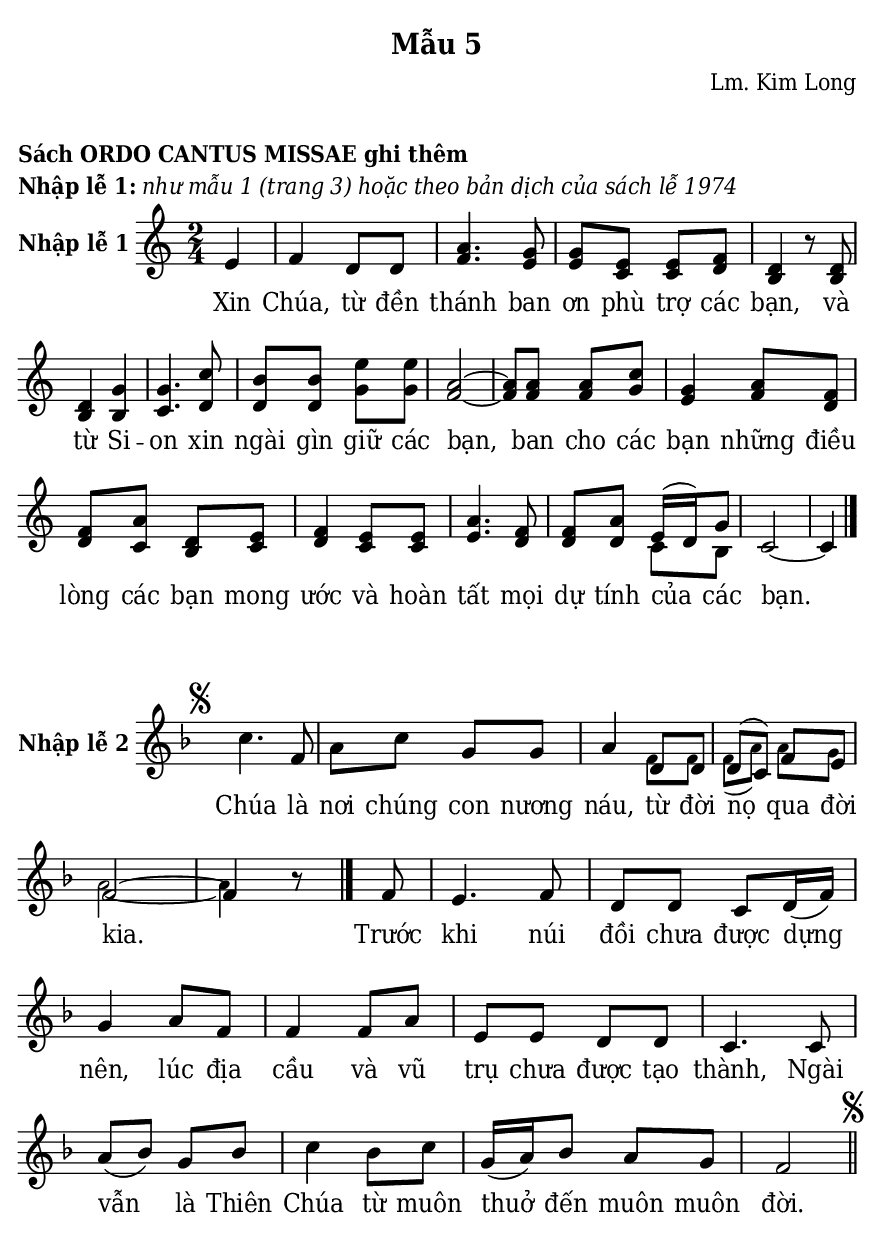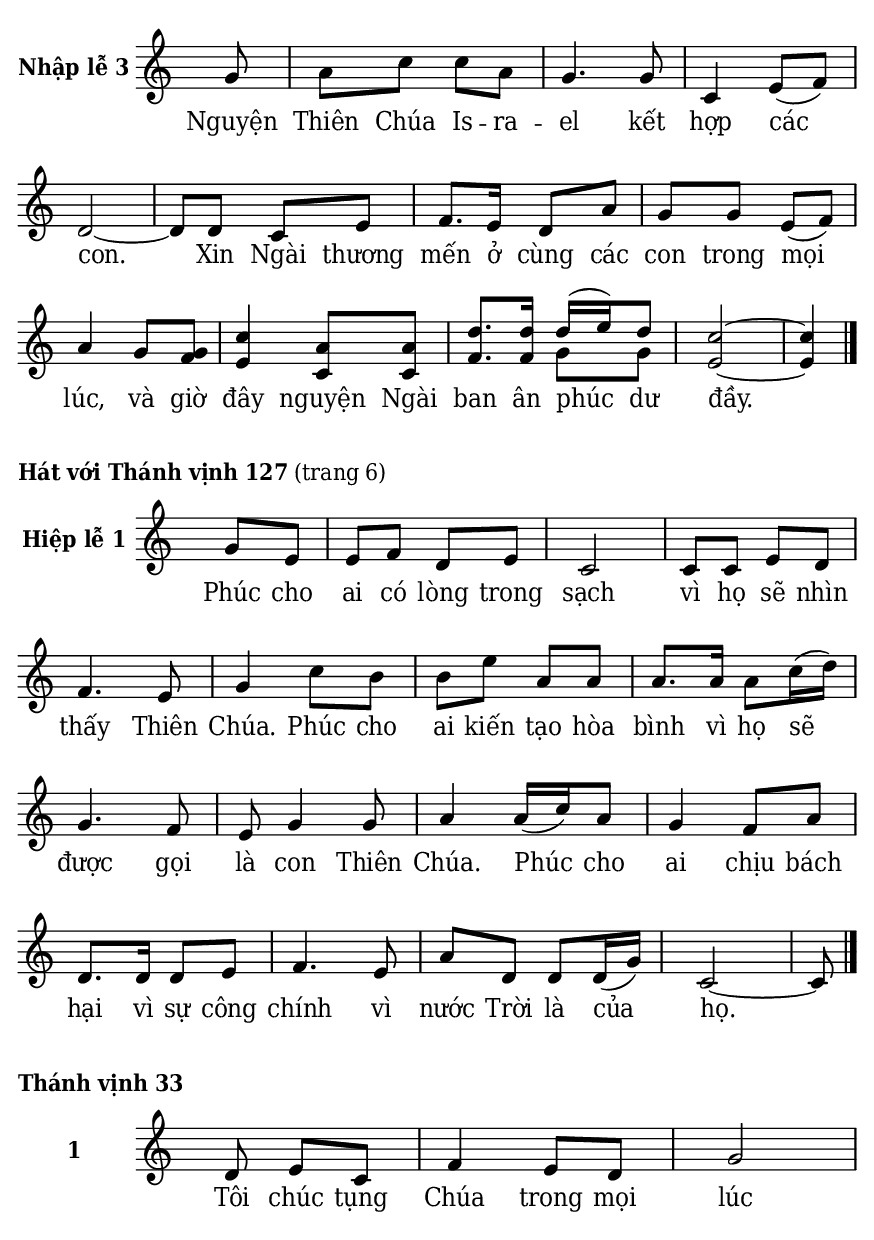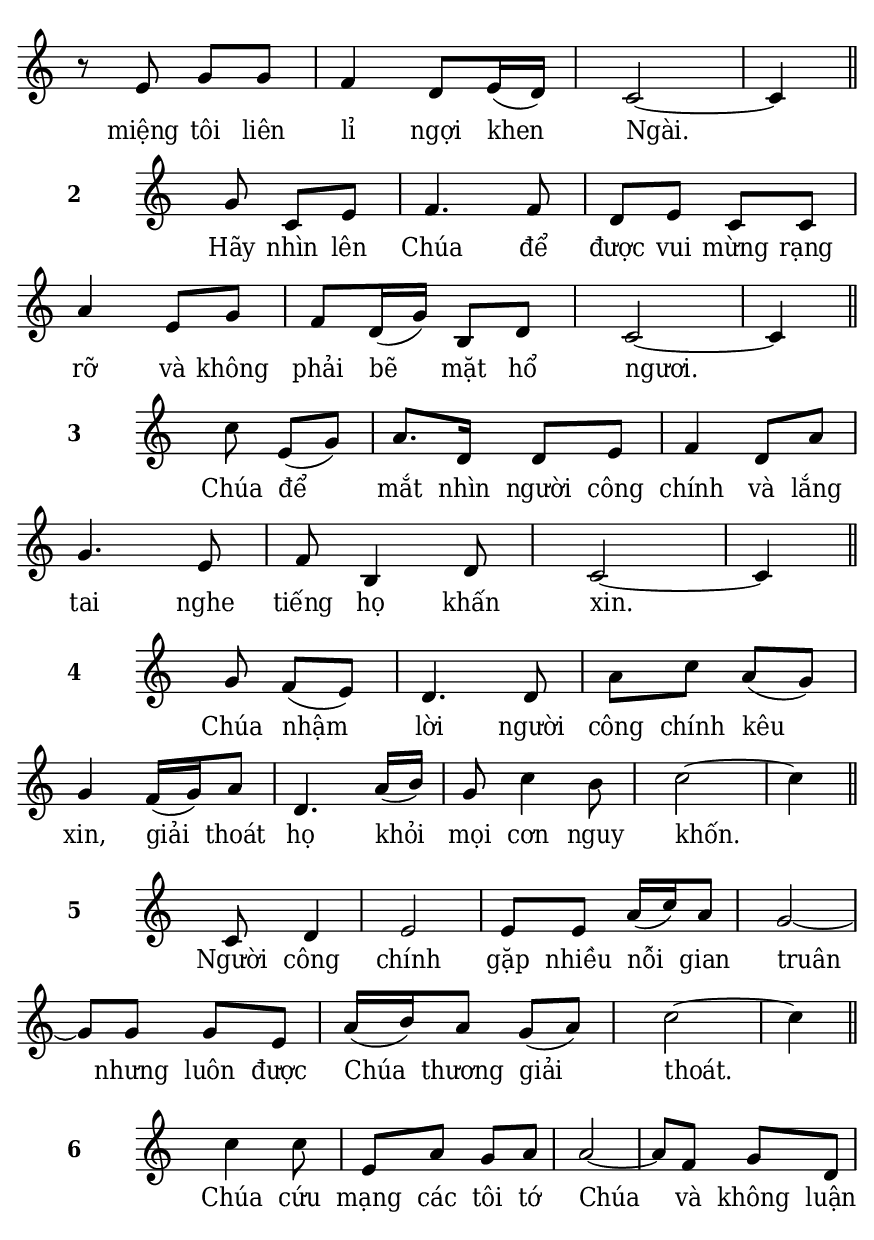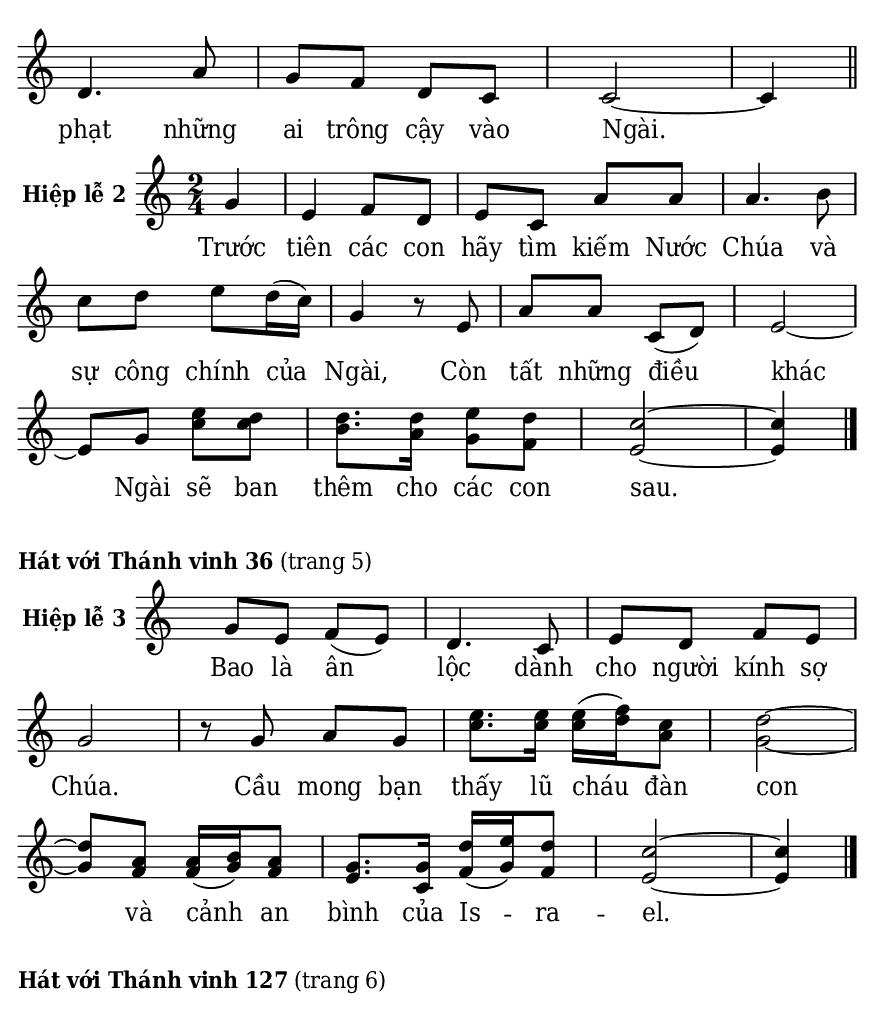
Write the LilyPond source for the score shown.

% Cài đặt chung
\version "2.22.1"
\include "english.ly"

\header {
  subtitle = \markup { \fontsize #1 "Mẫu 5" }
  composer = "Lm. Kim Long"
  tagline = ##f
}

% mã nguồn cho những chức năng chưa hỗ trợ trong phiên bản lilypond hiện tại
% cung cấp bởi cộng đồng lilypond khi gửi email đến lilypond-user@gnu.org
% Đổi kích thước nốt cho bè phụ
notBePhu =
#(define-music-function (font-size music) (number? ly:music?)
   (for-some-music
     (lambda (m)
       (if (music-is-of-type? m 'rhythmic-event)
           (begin
             (set! (ly:music-property m 'tweaks)
                   (cons `(font-size . ,font-size)
                         (ly:music-property m 'tweaks)))
             #t)
           #f))
     music)
   music)
% kết thúc mã nguồn

% Nhạc
nhacMauMot = \relative c' {
  \key c \major
  \time 2/4
  \partial 4 e4 |
  f d8 d |
  <<
    {
      a'4. g8 |
      g e e f |
      d4 r8 d |
      d4 g |
      g4. c8 |
      b b e e |
      a,2 ~ |
      a8 a a c |
      g4 a8 f |
      f a d, e |
      f4 e8 e |
      a4. f8 |
      f a
    }
    {
      f4. e8 |
      e c c d |
      b4 r8 b |
      b4 b |
      c4. d8 |
      d d g g |
      f2 ~ |
      f8 f f g |
      e4 f8 d |
      d c b c |
      d4 c8 c |
      e4. d8 |
      d d
    }
  >>
  <<
    {
      \voiceOne
      e16 (d) g8
    }
    \new Voice = "splitpart" {
      \voiceTwo
      c,8 b
    }
  >>
  \oneVoice
  c2 ~ |
  c4 \bar "|."
}

nhacMauHai = \relative c'' {
  \key f \major
  \time 2/4
  \once \override Score.RehearsalMark.font-size = #0.1
  \mark \markup { \musicglyph #"scripts.segno" }
  c4. f,8 |
  a c g g |
  a4
  <<
    {
      \voiceOne
      d,8 d |
      d (c) f e |
      f2 ~ |
      f4
    }
    \new Voice = "splitpart" \notBePhu -2 {
      \voiceTwo
      f8 f |
      f (a) a g
      a2 ~ |
      a4
    }
  >>
  \oneVoice
  r8 \bar "|."
  
  f8 |
  e4. f8 |
  d d c d16 (f) |
  g4 a8 f |
  f4 f8 a |
  e e d d |
  c4. c8 |
  a' (bf) g bf |
  c4 bf8 c |
  g16 (a) bf8 a g |
  f2 \bar "||"
  \once \override Score.RehearsalMark.font-size = #0.1
  \mark \markup { \musicglyph #"scripts.segno" }
}

nhacMauBa = \relative c'' {
  \key c \major
  \time 2/4
  \partial 8 g8 |
  a c c a |
  g4. g8|
  c,4 e8 (f) |
  d2 ~ |
  d8 d c e |
  f8. e16 d8 a' |
  g g e (f) |
  a4 g8
  <<
    {
      g8 |
      c4 a8 a |
      d8. d16
    }
    {
      f,8 |
      e4 c8 c |
      f8. f16
    }
  >>
  <<
    {
      \voiceOne
      d'16 (e) d8 |
    }
    \new Voice = "splitpart" {
      \voiceTwo
      g,8 g
    }
  >>
  \oneVoice
  <c e,>2 ~ |
  <c e,>4 \bar "|."
}

nhacMauBon = \relative c'' {
  \key c \major
  \time 2/4
  \partial 4 g8 e |
  e f d e |
  c2 |
  c8 c e d |
  f4. e8 |
  g4 c8 b |
  b e a, a |
  a8. a16 a8 c16 (d) |
  g,4. f8 |
  e g4 g8 |
  a4 a16 (c) a8 |
  g4 f8 a |
  d,8. d16 d8 e |
  f4. e8 |
  a d, d d16 (g) |
  c,2 ~ |
  c8 \bar "|."
}

nhacMauNam = \relative c' {
  \key c \major
  \time 2/4
  \partial 4. d8 e c |
  f4 e8 d |
  g2 |
  r8 e g g |
  f4 d8 e16 (d) |
  c2 ~ |
  c4 \bar "||"
}

nhacMauSau = \relative c'' {
  \key c \major
  \time 2/4
  \partial 4. g8 c, e |
  f4. f8 |
  d e c c |
  a'4 e8 g |
  f d16 (g) b,8 d |
  c2 ~ |
  c4 \bar "||"
}

nhacMauBay = \relative c'' {
  \key c \major
  \time 2/4
  \partial 4. c8 e, (g) |
  a8. d,16 d8 e |
  f4 d8 a' |
  g4. e8 |
  f b,4 d8 |
  c2 ~ |
  c4 \bar "||"
}

nhacMauTam = \relative c'' {
  \key c \major
  \time 2/4
  \partial 4. g8 f (e) |
  d4. d8 |
  a' c a (g) |
  g4 f16 (g) a8 |
  d,4. a'16 (b) |
  g8 c4 b8 |
  c2 ~ |
  c4 \bar "||"
}

nhacMauChin = \relative c' {
  \key c \major
  \time 2/4
  \partial 4. c8 d4 |
  e2 |
  e8 e a16 (c) a8 |
  g2 ~ |
  g8 g g e |
  a16 (b) a8 g (a) |
  c2 ~ |
  c4 \bar "||"
}

nhacMauMuoi = \relative c'' {
  \key c \major
  \time 2/4
  \partial 4. c4 c8 |
  e, a g a |
  a2 ~ |
  a8 f g d |
  d4. a'8 |
  g f d c |
  c2 ~ |
  c4 \bar "||"
}

nhacMauMuoiMot = \relative c'' {
  \key c \major
  \time 2/4
  \partial 4 g4 |
  e f8 d |
  e c a' a |
  a4. b8 |
  c d e d16 (c) |
  g4 r8 e |
  a a c, (d) |
  e2 ~ |
  e8 g
  <<
    {
      e'8 d |
      d8. d16 e8 d |
      c2 ~ |
      c4 \bar "|."
    }
    {
      c8 c |
      b8. a16 g8 f |
      e2 ~ |
      e4
    }
  >>
}

nhacMauMuoiHai = \relative c'' {
  \key c \major
  \time 2/4
  g8 e f (e) |
  d4. c8 |
  e d f e |
  g2 |
  r8 g a g |
  <<
    {
      e'8. e16 e (f) c8 |
      d2 ~ |
      d8 a a16 (b) a8 |
      g8. g16 d' (e) d8 |
      c2 ~ |
      c4 \bar "|."
    }
    {
      c8. c16 c (d) a8 |
      g2 ~ |
      g8 f f16 (g) f8 |
      e8. c16 f (g) f8 |
      e2 ~ |
      e4
    }
  >>
}


% Lời
loiMauMot = \lyricmode {
  Xin Chúa, từ đền thánh ban ơn phù trợ các bạn,
  và từ Si -- on xin ngài gìn giữ các bạn,
  ban cho các bạn những điều lòng các bạn mong ước
  và hoàn tất mọi dự tính của các bạn.
}

loiMauHai = \lyricmode {
  Chúa là nơi chúng con nương náu,
  từ đời nọ qua đời kia.
  Trước khi núi đồi chưa được dựng nên,
  lúc địa cầu và vũ trụ chưa được tạo thành,
  Ngài vẫn là Thiên Chúa từ muôn thuở đến muôn muôn đời.
}

loiMauBa = \lyricmode {
  Nguyện Thiên Chúa Is -- ra -- el kết hợp các con.
  Xin Ngài thương mến ở cùng các con trong mọi lúc,
  và giờ đây nguyện Ngài ban ân phúc dư đầy.
}

loiMauBon = \lyricmode {
  Phúc cho ai có lòng trong sạch vì họ sẽ nhìn thấy Thiên Chúa.
  Phúc cho ai kiến tạo hòa bình vì họ sẽ được gọi là con Thiên Chúa.
  Phúc cho ai chịu bách hại vì sự công chính vì nước Trời là của họ.
}

loiMauNam = \lyricmode {
  Tôi chúc tụng Chúa trong mọi lúc
  miệng tôi liên lỉ ngợi khen Ngài.
}

loiMauSau = \lyricmode {
  Hãy nhìn lên Chúa để được vui mừng rạng rỡ
  và không phải bẽ mặt hổ ngươi.
}

loiMauBay = \lyricmode {
  Chúa để mắt nhìn người công chính
  và lắng tai nghe tiếng họ khấn xin.
}

loiMauTam = \lyricmode {
  Chúa nhậm lời người công chính kêu xin,
  giải thoát họ khỏi mọi cơn nguy khốn.
}

loiMauChin = \lyricmode {
  Người công chính gặp nhiều nỗi gian truân
  nhưng luôn được Chúa thương giải thoát.
}

loiMauMuoi = \lyricmode {
  Chúa cứu mạng các tôi tớ Chúa
  và không luận phạt những ai trông cậy vào Ngài.
}

loiMauMuoiMot = \lyricmode {
  Trước tiên các con hãy tìm kiếm Nước Chúa và sự công chính của Ngài,
  Còn tất những điều khác Ngài sẽ ban thêm cho các con sau.
}

loiMauMuoiHai = \lyricmode {
  Bao là ân lộc dành cho người kính sợ Chúa.
  Cầu mong bạn thấy lũ cháu đàn con
  và cảnh an bình của Is -- ra -- el.
}

% Dàn trang
\paper {
  #(set-paper-size "a5")
  top-margin = 3\mm
  bottom-margin = 3\mm
  left-margin = 3\mm
  right-margin = 3\mm
  indent = #0
  #(define fonts
	 (make-pango-font-tree "Deja Vu Serif Condensed"
	 		       "Deja Vu Serif Condensed"
			       "Deja Vu Serif Condensed"
			       (/ 20 20)))
  print-page-number = ##f
}

\markup {
  \vspace #2
  \column {
    \left-align {
      \line {
        \bold "Sách ORDO CANTUS MISSAE ghi thêm"
      }
      \line {
        \bold "Nhập lễ 1:" \italic "như mẫu 1 (trang 3) hoặc theo bản dịch của sách lễ 1974"
      }
    }
  }
}

\score {
  <<
    \new Staff \with {
      instrumentName = \markup { \bold "Nhập lễ 1" }} <<
        \clef treble
        \new Voice = beSop {
          \nhacMauMot
        }
      \new Lyrics \lyricsto beSop \loiMauMot
    >>
  >>
  \layout {
    indent = 20
    \override Lyrics.LyricSpace.minimum-distance = #1
    \override Score.BarNumber.break-visibility = ##(#f #f #f)
    \override Score.SpacingSpanner.uniform-stretching = ##t
    ragged-last = ##f
  }
}

\markup {
  \vspace #2
}

\score {
  <<
    \new Staff \with {
      instrumentName = \markup { \bold "Nhập lễ 2" }} <<
        \clef treble
        \new Voice = beSop {
          \nhacMauHai
        }
      \new Lyrics \lyricsto beSop \loiMauHai
    >>
  >>
  \layout {
    indent = 20
    \override Staff.TimeSignature.transparent = ##t
    \override Lyrics.LyricSpace.minimum-distance = #1
    \override Score.BarNumber.break-visibility = ##(#f #f #f)
    \override Score.SpacingSpanner.uniform-stretching = ##t
    ragged-last = ##f
  }
}

\score {
  <<
    \new Staff \with {
      instrumentName = \markup { \bold "Nhập lễ 3" }} <<
        \clef treble
        \new Voice = beSop {
          \nhacMauBa
        }
      \new Lyrics \lyricsto beSop \loiMauBa
    >>
  >>
  \layout {
    indent = 20
    \override Staff.TimeSignature.transparent = ##t
    \override Lyrics.LyricSpace.minimum-distance = #1.5
    \override Score.BarNumber.break-visibility = ##(#f #f #f)
    \override Score.SpacingSpanner.uniform-stretching = ##t
    \override LyricHyphen.minimum-distance = #2
    ragged-last = ##f
  }
}

\markup {
  \vspace #2
  \bold "Hát với Thánh vịnh 127" \normal-text "(trang 6)"
}

\score {
  <<
    \new Staff \with {
      instrumentName = \markup { \bold "Hiệp lễ 1" }} <<
        \clef treble
        \new Voice = beSop {
          \nhacMauBon
        }
      \new Lyrics \lyricsto beSop \loiMauBon
    >>
  >>
  \layout {
    indent = 20
    \override Staff.TimeSignature.transparent = ##t
    \override Lyrics.LyricSpace.minimum-distance = #1
    \override Score.BarNumber.break-visibility = ##(#f #f #f)
    \override Score.SpacingSpanner.uniform-stretching = ##t
    ragged-last = ##f
  }
}

\markup {
  \vspace #2
  \bold "Thánh vịnh 33"
}


\score {
  <<
    \new Staff \with {
      instrumentName = \markup { \bold "1" }} <<
        \clef treble
        \new Voice = beSop {
          \nhacMauNam
        }
      \new Lyrics \lyricsto beSop \loiMauNam
    >>
  >>
  \layout {
    indent = 20
    \override Staff.TimeSignature.transparent = ##t
    \override Lyrics.LyricSpace.minimum-distance = #1
    \override Score.BarNumber.break-visibility = ##(#f #f #f)
    \override Score.SpacingSpanner.uniform-stretching = ##t
    ragged-last = ##f
  }
}

\score {
  <<
    \new Staff \with {
      instrumentName = \markup { \bold "2" }} <<
        \clef treble
        \new Voice = beSop {
          \nhacMauSau
        }
      \new Lyrics \lyricsto beSop \loiMauSau
    >>
  >>
  \layout {
    indent = 20
    \override Staff.TimeSignature.transparent = ##t
    \override Lyrics.LyricSpace.minimum-distance = #1
    \override Score.BarNumber.break-visibility = ##(#f #f #f)
    \override Score.SpacingSpanner.uniform-stretching = ##t
    ragged-last = ##f
  }
}

\score {
  <<
    \new Staff \with {
      instrumentName = \markup { \bold "3" }} <<
        \clef treble
        \new Voice = beSop {
          \nhacMauBay
        }
      \new Lyrics \lyricsto beSop \loiMauBay
    >>
  >>
  \layout {
    indent = 20
    \override Staff.TimeSignature.transparent = ##t
    \override Lyrics.LyricSpace.minimum-distance = #1.5
    \override Score.BarNumber.break-visibility = ##(#f #f #f)
    \override Score.SpacingSpanner.uniform-stretching = ##t
    ragged-last = ##f
  }
}

\score {
  <<
    \new Staff \with {
      instrumentName = \markup { \bold "4" }} <<
        \clef treble
        \new Voice = beSop {
          \nhacMauTam
        }
      \new Lyrics \lyricsto beSop \loiMauTam
    >>
  >>
  \layout {
    indent = 20
    \override Staff.TimeSignature.transparent = ##t
    \override Lyrics.LyricSpace.minimum-distance = #1.5
    \override Score.BarNumber.break-visibility = ##(#f #f #f)
    \override Score.SpacingSpanner.uniform-stretching = ##t
    ragged-last = ##f
  }
}

\score {
  <<
    \new Staff \with {
      instrumentName = \markup { \bold "5" }} <<
        \clef treble
        \new Voice = beSop {
          \nhacMauChin
        }
      \new Lyrics \lyricsto beSop \loiMauChin
    >>
  >>
  \layout {
    indent = 20
    \override Staff.TimeSignature.transparent = ##t
    \override Lyrics.LyricSpace.minimum-distance = #1.5
    \override Score.BarNumber.break-visibility = ##(#f #f #f)
    \override Score.SpacingSpanner.uniform-stretching = ##t
    ragged-last = ##f
  }
}

\score {
  <<
    \new Staff \with {
      instrumentName = \markup { \bold "6" }} <<
        \clef treble
        \new Voice = beSop {
          \nhacMauMuoi
        }
      \new Lyrics \lyricsto beSop \loiMauMuoi
    >>
  >>
  \layout {
    indent = 20
    \override Staff.TimeSignature.transparent = ##t
    \override Lyrics.LyricSpace.minimum-distance = #1.5
    \override Score.BarNumber.break-visibility = ##(#f #f #f)
    \override Score.SpacingSpanner.uniform-stretching = ##t
    ragged-last = ##f
  }
}

\score {
  <<
    \new Staff \with {
      instrumentName = \markup { \bold "Hiệp lễ 2" }} <<
        \clef treble
        \new Voice = beSop {
          \nhacMauMuoiMot
        }
      \new Lyrics \lyricsto beSop \loiMauMuoiMot
    >>
  >>
  \layout {
    indent = 20
    \override Lyrics.LyricSpace.minimum-distance = #1.5
    \override Score.BarNumber.break-visibility = ##(#f #f #f)
    \override Score.SpacingSpanner.uniform-stretching = ##t
    ragged-last = ##f
  }
}

\markup {
  \vspace #2
  \bold "Hát với Thánh vinh 36" \normal-text "(trang 5)"
}

\score {
  <<
    \new Staff \with {
      instrumentName = \markup { \bold "Hiệp lễ 3" }} <<
        \clef treble
        \new Voice = beSop {
          \nhacMauMuoiHai
        }
      \new Lyrics \lyricsto beSop \loiMauMuoiHai
    >>
  >>
  \layout {
    indent = 20
    \override Staff.TimeSignature.transparent = ##t
    \override Lyrics.LyricSpace.minimum-distance = #1.5
    \override Score.BarNumber.break-visibility = ##(#f #f #f)
    \override Score.SpacingSpanner.uniform-stretching = ##t
    ragged-last = ##f
  }
}

\markup {
  \vspace #2
  \bold "Hát với Thánh vinh 127" \normal-text "(trang 6)"
}
